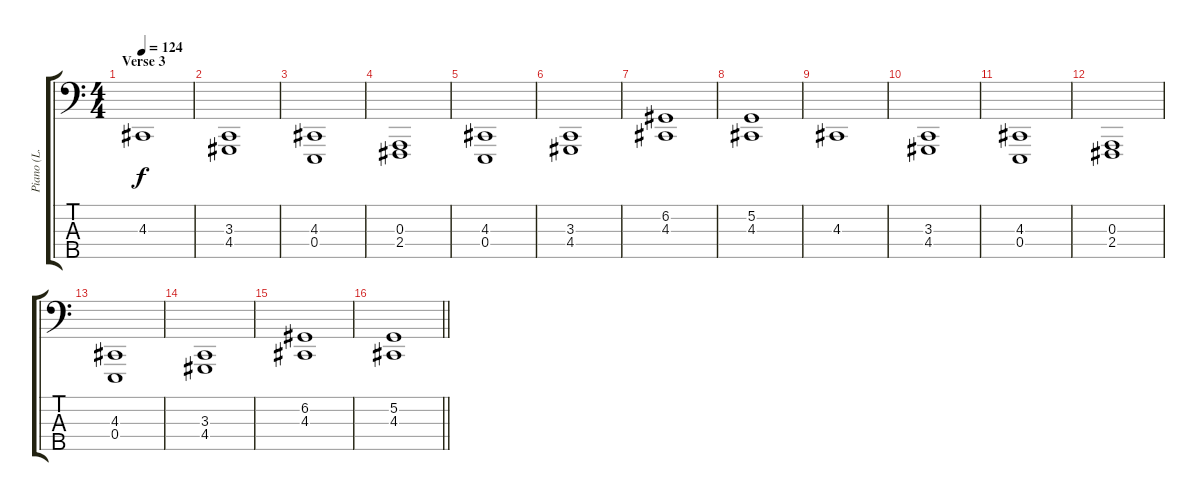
\track ("Piano (L. Hand)" "Piano (L. ") {instrument acousticgrandpiano}
\staff {score tabs}
\tuning (G2 D2 A1 E1 B0) {hide}
\ts (4 4)
\section ("" "Verse 3")
\tempo 124
\clef f4
\ks c
4.3.1{dy f volume 10} |
(3.3 4.4).1 |
(4.3 0.4).1 |
(0.3 2.4).1 |
(4.3 0.4).1 |
(3.3 4.4).1 |
(6.2 4.3).1 |
(5.2 4.3).1 |
4.3.1 |
(3.3 4.4).1 |
(4.3 0.4).1 |
(0.3 2.4).1 |
(4.3 0.4).1 |
(3.3 4.4).1 |
(6.2 4.3).1 |
\barLineRight lightlight
(5.2 4.3).1
